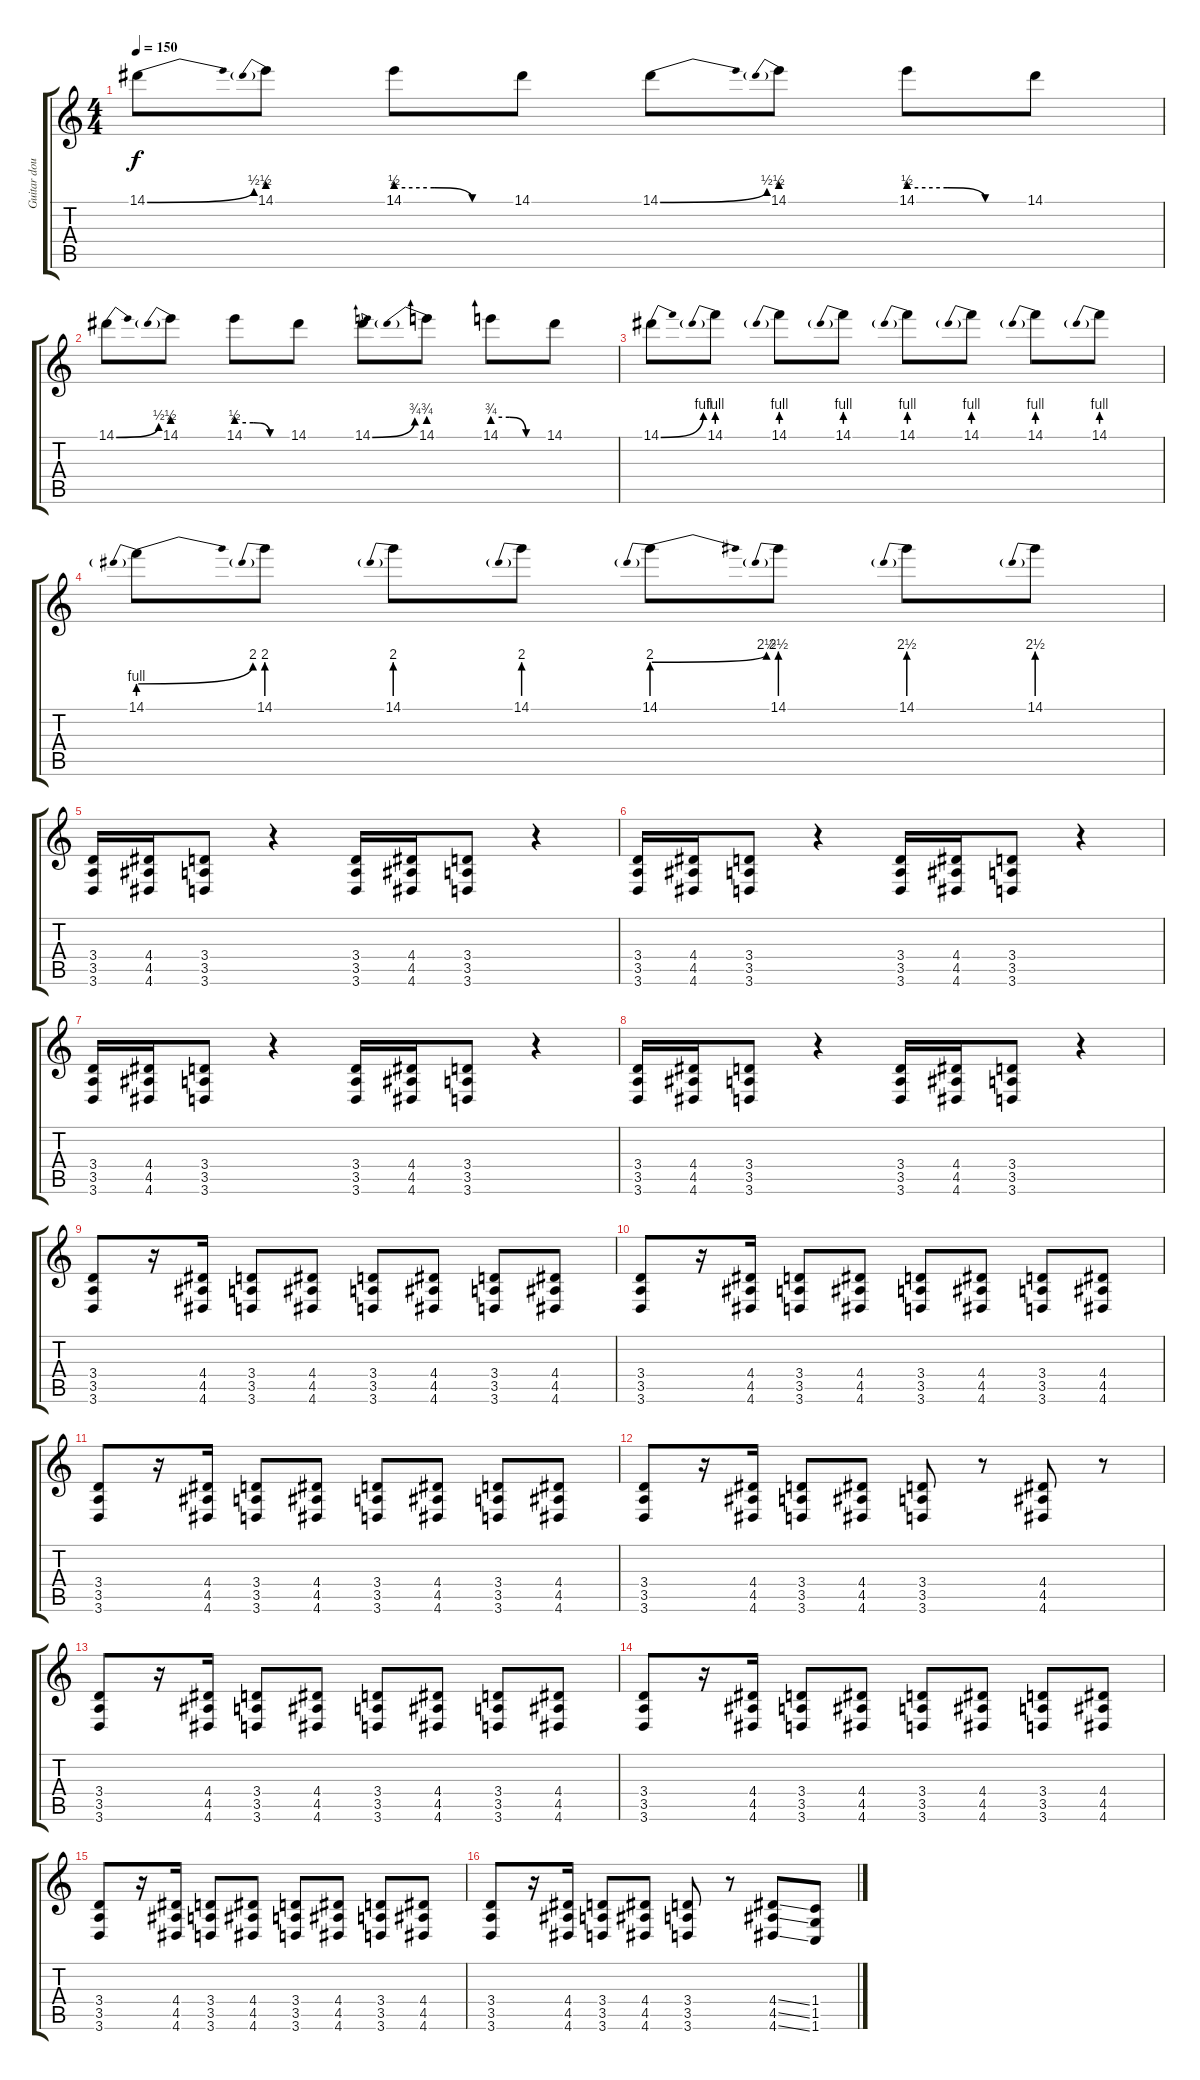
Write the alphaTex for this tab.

\track ("Guitar double" "Guitar dou") {instrument overdrivenguitar}
\staff {score tabs}
\tuning (Db4 Ab3 E3 B2 Gb2 B1) {hide}
\ts (4 4)
\tempo 150
\clef g2
\ks c
14.1{be (bend 0 0 60 2)}.8{dy f} 14.1{be (prebend 0 2 60 2)}.8 14.1{be (custom 0 2 20 2 40 0 60 0)}.8 14.1.8 14.1{be (bend 0 0 60 2)}.8 14.1{be (prebend 0 2 60 2)}.8 14.1{be (custom 0 2 20 2 40 0 60 0)}.8 14.1.8 |
14.1{be (bend 0 0 60 2)}.8 14.1{be (prebend 0 2 60 2)}.8 14.1{be (custom 0 2 20 2 40 0 60 0)}.8 14.1.8 14.1{be (bend 0 0 60 3)}.8 14.1{be (prebend 0 3 60 3)}.8 14.1{be (custom 0 3 20 3 40 0 60 0)}.8 14.1.8 |
14.1{be (bend 0 0 60 4)}.8 14.1{be (prebend 0 4 60 4)}.8 14.1{be (prebend 0 4 60 4)}.8 14.1{be (prebend 0 4 60 4)}.8 14.1{be (prebend 0 4 60 4)}.8 14.1{be (prebend 0 4 60 4)}.8 14.1{be (prebend 0 4 60 4)}.8 14.1{be (prebend 0 4 60 4)}.8 |
14.1{be (prebendbend 0 4 60 8)}.8 14.1{be (prebend 0 8 60 8)}.8 14.1{be (prebend 0 8 60 8)}.8 14.1{be (prebend 0 8 60 8)}.8 14.1{be (prebendbend 0 8 60 10)}.8 14.1{be (prebend 0 10 60 10)}.8 14.1{be (prebend 0 10 60 10)}.8 14.1{be (prebend 0 10 60 10)}.8 |
(3.4 3.5 3.6).16 (4.4 4.5 4.6).16 (3.4 3.5 3.6).8 r.4 (3.4 3.5 3.6).16 (4.4 4.5 4.6).16 (3.4 3.5 3.6).8 r.4 |
(3.4 3.5 3.6).16 (4.4 4.5 4.6).16 (3.4 3.5 3.6).8 r.4 (3.4 3.5 3.6).16 (4.4 4.5 4.6).16 (3.4 3.5 3.6).8 r.4 |
(3.4 3.5 3.6).16 (4.4 4.5 4.6).16 (3.4 3.5 3.6).8 r.4 (3.4 3.5 3.6).16 (4.4 4.5 4.6).16 (3.4 3.5 3.6).8 r.4 |
(3.4 3.5 3.6).16 (4.4 4.5 4.6).16 (3.4 3.5 3.6).8 r.4 (3.4 3.5 3.6).16 (4.4 4.5 4.6).16 (3.4 3.5 3.6).8 r.4 |
(3.4 3.5 3.6).8 r.16 (4.4 4.5 4.6).16 (3.4 3.5 3.6).8 (4.4 4.5 4.6).8 (3.4 3.5 3.6).8 (4.4 4.5 4.6).8 (3.4 3.5 3.6).8 (4.4 4.5 4.6).8 |
(3.4 3.5 3.6).8 r.16 (4.4 4.5 4.6).16 (3.4 3.5 3.6).8 (4.4 4.5 4.6).8 (3.4 3.5 3.6).8 (4.4 4.5 4.6).8 (3.4 3.5 3.6).8 (4.4 4.5 4.6).8 |
(3.4 3.5 3.6).8 r.16 (4.4 4.5 4.6).16 (3.4 3.5 3.6).8 (4.4 4.5 4.6).8 (3.4 3.5 3.6).8 (4.4 4.5 4.6).8 (3.4 3.5 3.6).8 (4.4 4.5 4.6).8 |
(3.4 3.5 3.6).8 r.16 (4.4 4.5 4.6).16 (3.4 3.5 3.6).8 (4.4 4.5 4.6).8 (3.4 3.5 3.6).8 r.8 (4.4 4.5 4.6).8 r.8 |
(3.4 3.5 3.6).8 r.16 (4.4 4.5 4.6).16 (3.4 3.5 3.6).8 (4.4 4.5 4.6).8 (3.4 3.5 3.6).8 (4.4 4.5 4.6).8 (3.4 3.5 3.6).8 (4.4 4.5 4.6).8 |
(3.4 3.5 3.6).8 r.16 (4.4 4.5 4.6).16 (3.4 3.5 3.6).8 (4.4 4.5 4.6).8 (3.4 3.5 3.6).8 (4.4 4.5 4.6).8 (3.4 3.5 3.6).8 (4.4 4.5 4.6).8 |
(3.4 3.5 3.6).8 r.16 (4.4 4.5 4.6).16 (3.4 3.5 3.6).8 (4.4 4.5 4.6).8 (3.4 3.5 3.6).8 (4.4 4.5 4.6).8 (3.4 3.5 3.6).8 (4.4 4.5 4.6).8 |
(3.4 3.5 3.6).8 r.16 (4.4 4.5 4.6).16 (3.4 3.5 3.6).8 (4.4 4.5 4.6).8 (3.4 3.5 3.6).8 r.8 (4.4{ss} 4.5{ss} 4.6{ss}).8 (1.4 1.5 1.6).8
